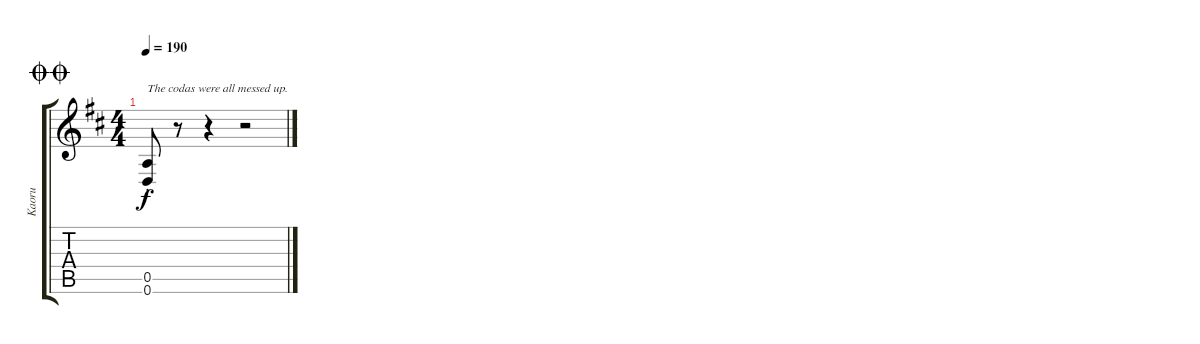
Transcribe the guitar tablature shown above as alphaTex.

\track ("Kaoru" "Kaoru") {instrument overdrivenguitar}
\staff {score tabs}
\tuning (E4 B3 G3 D3 A2 D2) {hide}
\ts (4 4)
\jump doublecoda
\tempo 190
\clef g2
\ks d
(0.5{st} 0.6{st}).8{txt "The codas were all messed up." dy f} r.8 r.4 r.2
